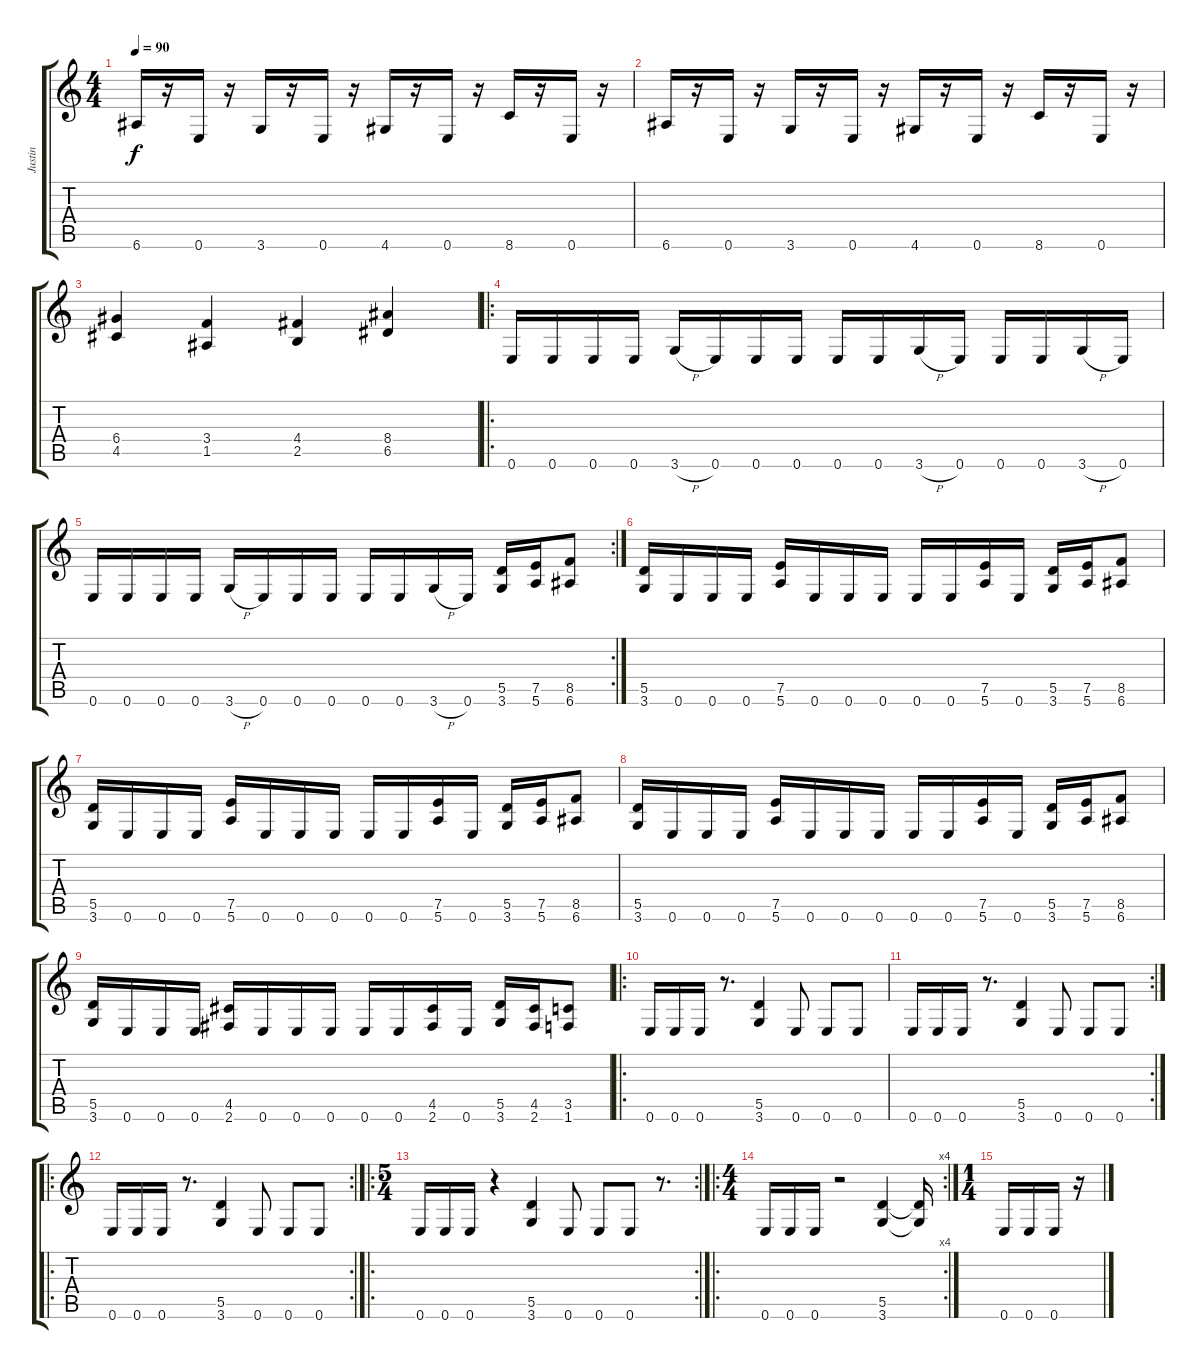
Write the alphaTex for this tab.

\track ("Justin" "Justin") {instrument overdrivenguitar}
\staff {score tabs}
\tuning (E4 B3 G3 D3 A2 E2) {hide}
\ts (4 4)
\tempo 90
\clef g2
\ks c
6.6.16{dy f} r.16 0.6.16 r.16 3.6.16 r.16 0.6.16 r.16 4.6.16 r.16 0.6.16 r.16 8.6.16 r.16 0.6.16 r.16 |
6.6.16 r.16 0.6.16 r.16 3.6.16 r.16 0.6.16 r.16 4.6.16 r.16 0.6.16 r.16 8.6.16 r.16 0.6.16 r.16 |
(6.4 4.5).4 (3.4 1.5).4 (4.4 2.5).4 (8.4 6.5).4 |
\ro
0.6.16 0.6.16 0.6.16 0.6.16 3.6{h}.16 0.6.16 0.6.16 0.6.16 0.6.16 0.6.16 3.6{h}.16 0.6.16 0.6.16 0.6.16 3.6{h}.16 0.6.16 |
\rc 2
0.6.16 0.6.16 0.6.16 0.6.16 3.6{h}.16 0.6.16 0.6.16 0.6.16 0.6.16 0.6.16 3.6{h}.16 0.6.16 (5.5 3.6).16 (7.5 5.6).16 (8.5 6.6).8 |
(5.5 3.6).16 0.6.16 0.6.16 0.6.16 (7.5 5.6).16 0.6.16 0.6.16 0.6.16 0.6.16 0.6.16 (7.5 5.6).16 0.6.16 (5.5 3.6).16 (7.5 5.6).16 (8.5 6.6).8 |
(5.5 3.6).16 0.6.16 0.6.16 0.6.16 (7.5 5.6).16 0.6.16 0.6.16 0.6.16 0.6.16 0.6.16 (7.5 5.6).16 0.6.16 (5.5 3.6).16 (7.5 5.6).16 (8.5 6.6).8 |
(5.5 3.6).16 0.6.16 0.6.16 0.6.16 (7.5 5.6).16 0.6.16 0.6.16 0.6.16 0.6.16 0.6.16 (7.5 5.6).16 0.6.16 (5.5 3.6).16 (7.5 5.6).16 (8.5 6.6).8 |
(5.5 3.6).16 0.6.16 0.6.16 0.6.16 (4.5 2.6).16 0.6.16 0.6.16 0.6.16 0.6.16 0.6.16 (4.5 2.6).16 0.6.16 (5.5 3.6).16 (4.5 2.6).16 (3.5 1.6).8 |
\ro
0.6.16 0.6.16 0.6.16 r.8{d} (5.5 3.6).4 0.6.8 0.6.8 0.6.8 |
\rc 2
0.6.16 0.6.16 0.6.16 r.8{d} (5.5 3.6).4 0.6.8 0.6.8 0.6.8 |
\ro
\rc 2
0.6.16 0.6.16 0.6.16 r.8{d} (5.5 3.6).4 0.6.8 0.6.8 0.6.8 |
\ro
\rc 2
\ts (5 4)
0.6.16 0.6.16 0.6.16 r.4 (5.5 3.6).4 0.6.8 0.6.8 0.6.8 r.8{d} |
\ro
\rc 4
\ts (4 4)
0.6.16 0.6.16 0.6.16 r.2 (5.5 3.6).4 (5.5{t} 3.6{t}).16 |
\ts (1 4)
0.6.16 0.6.16 0.6.16 r.16
